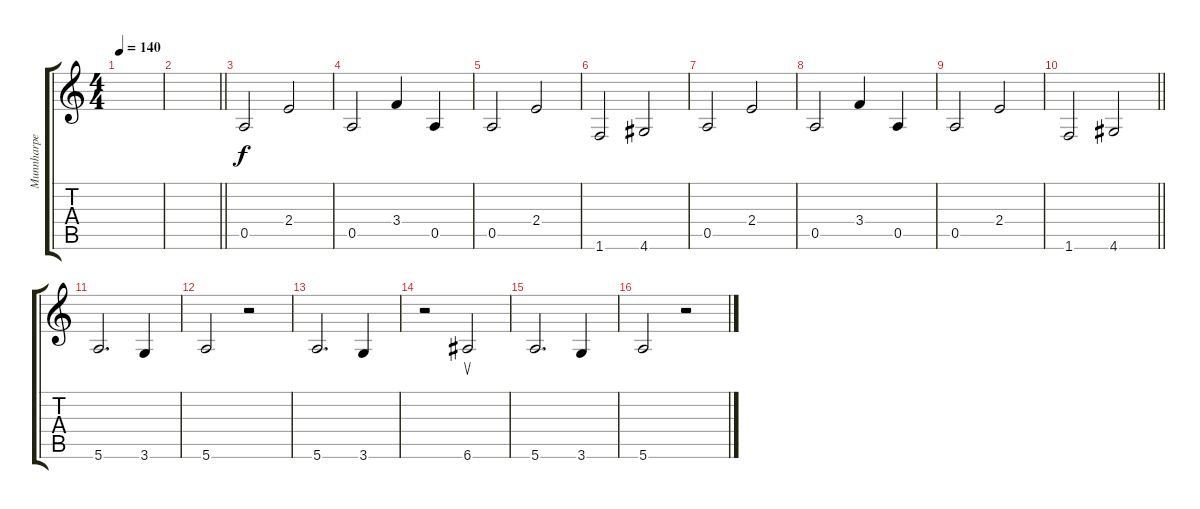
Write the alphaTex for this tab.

\track ("Munnharpe" "Munnharpe") {instrument fretlessbass}
\staff {score tabs}
\tuning (E4 B3 G3 D3 A2 E2) {hide}
\ts (4 4)
\tempo 140
\clef g2
\ks c
|
\barLineRight lightlight
|
\section ("" "")
0.5.2 2.4.2 |
0.5.2 3.4.4 0.5.4 |
0.5.2 2.4.2 |
1.6.2 4.6.2 |
0.5.2 2.4.2 |
0.5.2 3.4.4 0.5.4 |
0.5.2 2.4.2 |
\barLineRight lightlight
1.6.2 4.6.2 |
\section ("" "")
5.6.2{d} 3.6.4 |
5.6.2 r.2 |
5.6.2{d} 3.6.4 |
r.2 6.6.2{su} |
5.6.2{d} 3.6.4 |
5.6.2 r.2
